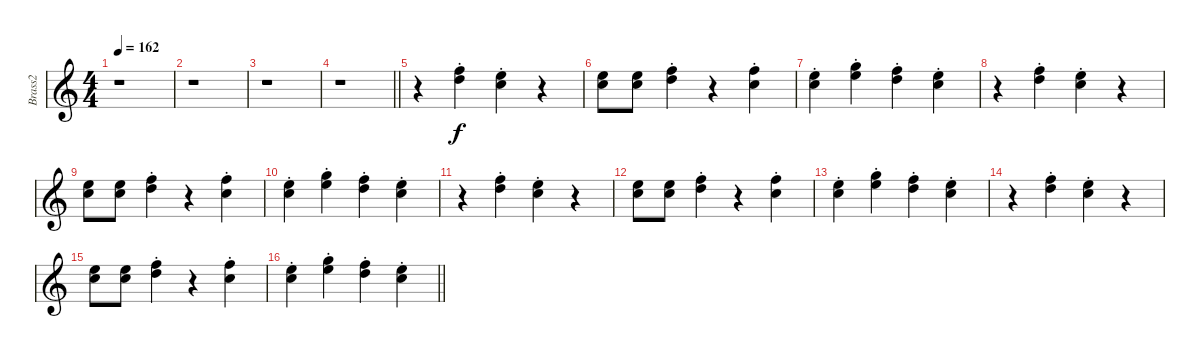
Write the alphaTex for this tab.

\track ("Brass2" "Brass2") {instrument trumpet}
\staff {score}
\tuning (E5 B4 G4 D4 A3 E3) {hide}
\ts (4 4)
\tempo 162
\clef g2
\ks c
r.1{dy f} |
r.1 |
r.1 |
\barLineRight lightlight
r.1 |
r.4 (10.3{st} 12.4{st}).4 (9.3{st} 10.4{st}).4 r.4 |
(9.3 10.4).8 (9.3 10.4).8 (10.3{st} 12.4{st}).4 r.4 (10.3{st} 10.4{st}).4 |
(9.3{st} 10.4{st}).4 (8.2{st} 9.3{st}).4 (10.3{st} 12.4{st}).4 (9.3{st} 10.4{st}).4 |
r.4 (10.3{st} 12.4{st}).4 (9.3{st} 10.4{st}).4 r.4 |
(9.3 10.4).8 (9.3 10.4).8 (10.3{st} 12.4{st}).4 r.4 (10.3{st} 10.4{st}).4 |
(9.3{st} 10.4{st}).4 (8.2{st} 9.3{st}).4 (10.3{st} 12.4{st}).4 (9.3{st} 10.4{st}).4 |
r.4 (10.3{st} 12.4{st}).4 (9.3{st} 10.4{st}).4 r.4 |
(9.3 10.4).8 (9.3 10.4).8 (10.3{st} 12.4{st}).4 r.4 (10.3{st} 10.4{st}).4 |
(9.3{st} 10.4{st}).4 (8.2{st} 9.3{st}).4 (10.3{st} 12.4{st}).4 (9.3{st} 10.4{st}).4 |
r.4 (10.3{st} 12.4{st}).4 (9.3{st} 10.4{st}).4 r.4 |
(9.3 10.4).8 (9.3 10.4).8 (10.3{st} 12.4{st}).4 r.4 (10.3{st} 10.4{st}).4 |
\barLineRight lightlight
(9.3{st} 10.4{st}).4 (8.2{st} 9.3{st}).4 (10.3{st} 12.4{st}).4 (9.3{st} 10.4).4
